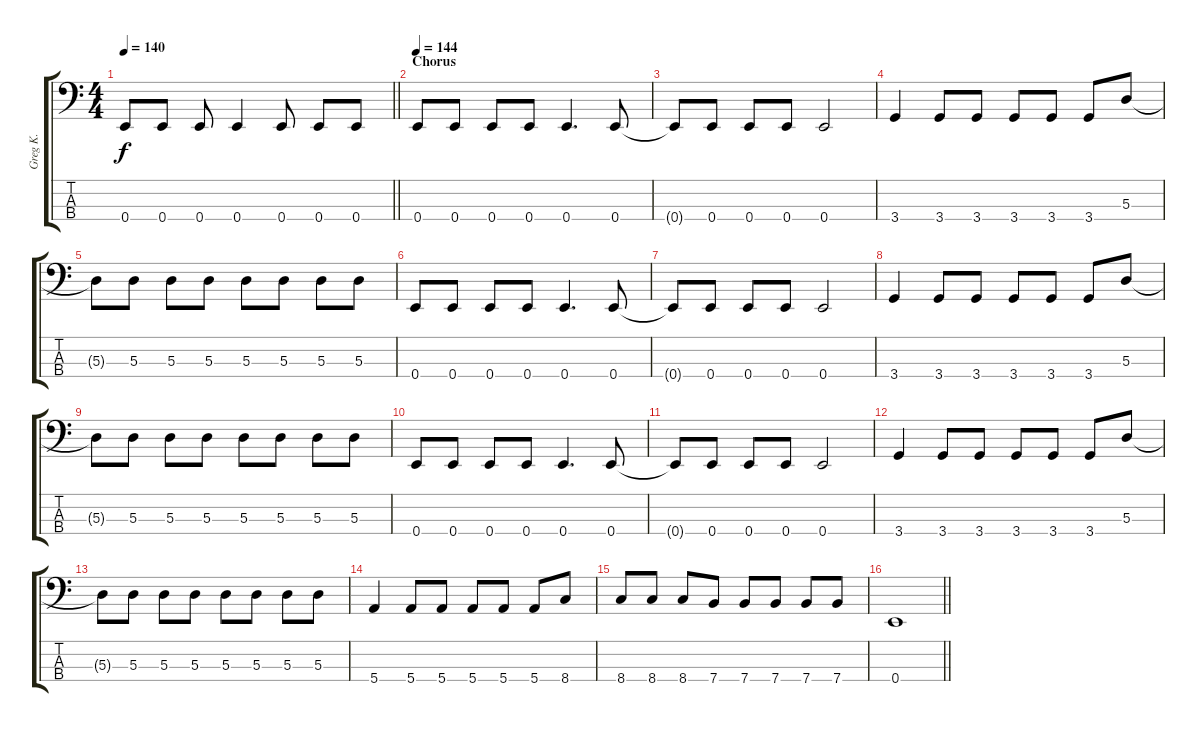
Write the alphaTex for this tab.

\track ("Greg K." "Greg K.") {instrument electricbassfinger}
\staff {score tabs}
\tuning (G2 D2 A1 E1) {hide}
\ts (4 4)
\tempo 140
\clef f4
\barLineRight lightlight
\ks c
0.4.8{dy f} 0.4.8 0.4.8 0.4.4 0.4.8 0.4.8 0.4.8 |
\section ("" "Chorus")
\tempo 144
0.4.8 0.4.8 0.4.8 0.4.8 0.4.4{d} 0.4.8 |
0.4{t}.8 0.4.8 0.4.8 0.4.8 0.4.2 |
3.4.4 3.4.8 3.4.8 3.4.8 3.4.8 3.4.8 5.3.8 |
5.3{t}.8 5.3.8 5.3.8 5.3.8 5.3.8 5.3.8 5.3.8 5.3.8 |
0.4.8 0.4.8 0.4.8 0.4.8 0.4.4{d} 0.4.8 |
0.4{t}.8 0.4.8 0.4.8 0.4.8 0.4.2 |
3.4.4 3.4.8 3.4.8 3.4.8 3.4.8 3.4.8 5.3.8 |
5.3{t}.8 5.3.8 5.3.8 5.3.8 5.3.8 5.3.8 5.3.8 5.3.8 |
0.4.8 0.4.8 0.4.8 0.4.8 0.4.4{d} 0.4.8 |
0.4{t}.8 0.4.8 0.4.8 0.4.8 0.4.2 |
3.4.4 3.4.8 3.4.8 3.4.8 3.4.8 3.4.8 5.3.8 |
5.3{t}.8 5.3.8 5.3.8 5.3.8 5.3.8 5.3.8 5.3.8 5.3.8 |
5.4.4 5.4.8 5.4.8 5.4.8 5.4.8 5.4.8 8.4.8 |
8.4.8 8.4.8 8.4.8 7.4.8 7.4.8 7.4.8 7.4.8 7.4.8 |
\barLineRight lightlight
0.4.1
